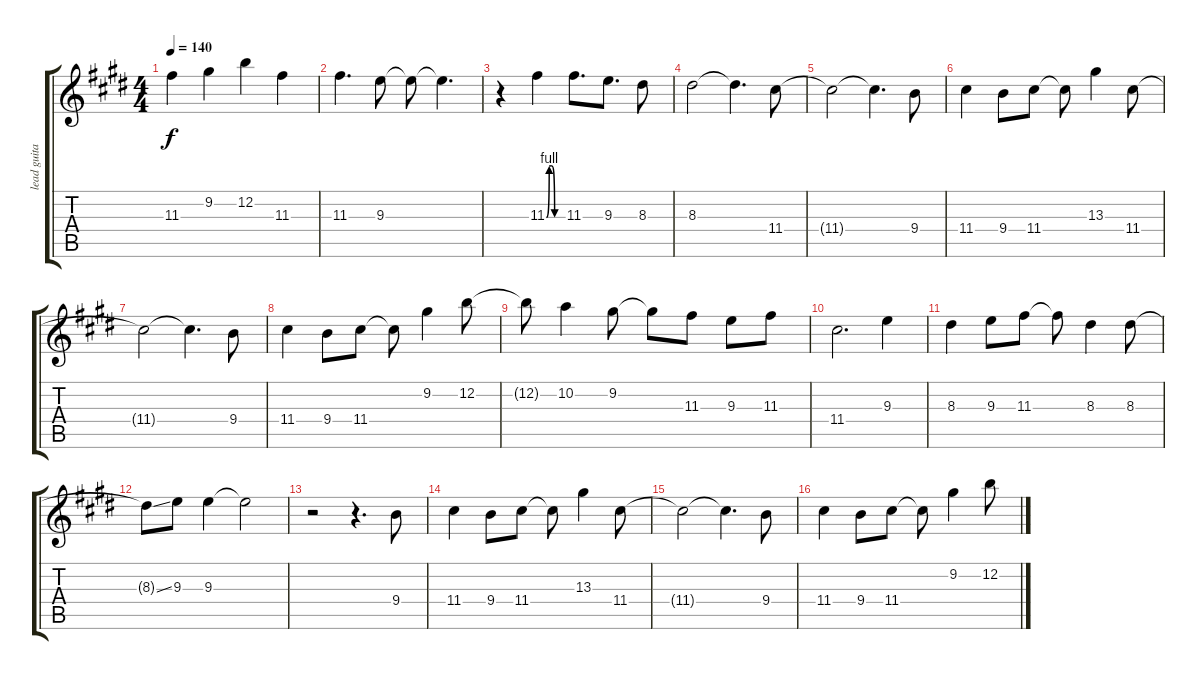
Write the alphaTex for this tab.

\track ("lead guitar/vocal" "lead guita") {instrument distortionguitar}
\staff {score tabs}
\tuning (E4 B3 G3 D3 A2 E2) {hide}
\ts (4 4)
\tempo 140
\clef g2
\ks e
11.3.4{dy f} 9.2.4 12.2.4 11.3.4 |
11.3.4{d} 9.3.8 9.3{t}.8 9.3{t}.4{d} |
r.4 11.3{be (custom 0 0 10 4 20 4 30 0 60 0)}.4 11.3.8{d} 9.3.8{d} 8.3.8 |
8.3.2 8.3{t}.4{d} 11.4.8 |
11.4{t}.2 11.4{t}.4{d} 9.4.8 |
11.4.4 9.4.8 11.4.8 11.4{t}.8 13.3.4 11.4.8 |
11.4{t}.2 11.4{t}.4{d} 9.4.8 |
11.4.4 9.4.8 11.4.8 11.4{t}.8 9.2.4 12.2.8 |
12.2{t}.8 10.2.4 9.2.8 9.2{t}.8 11.3.8 9.3.8 11.3.8 |
11.4.2{d} 9.3.4 |
8.3.4 9.3.8 11.3.8 11.3{t}.8 8.3.4 8.3.8 |
8.3{ss t}.8 9.3.8 9.3.4 9.3{t}.2 |
r.2 r.4{d} 9.4.8 |
11.4.4 9.4.8 11.4.8 11.4{t}.8 13.3.4 11.4.8 |
11.4{t}.2 11.4{t}.4{d} 9.4.8 |
11.4.4 9.4.8 11.4.8 11.4{t}.8 9.2.4 12.2.8
